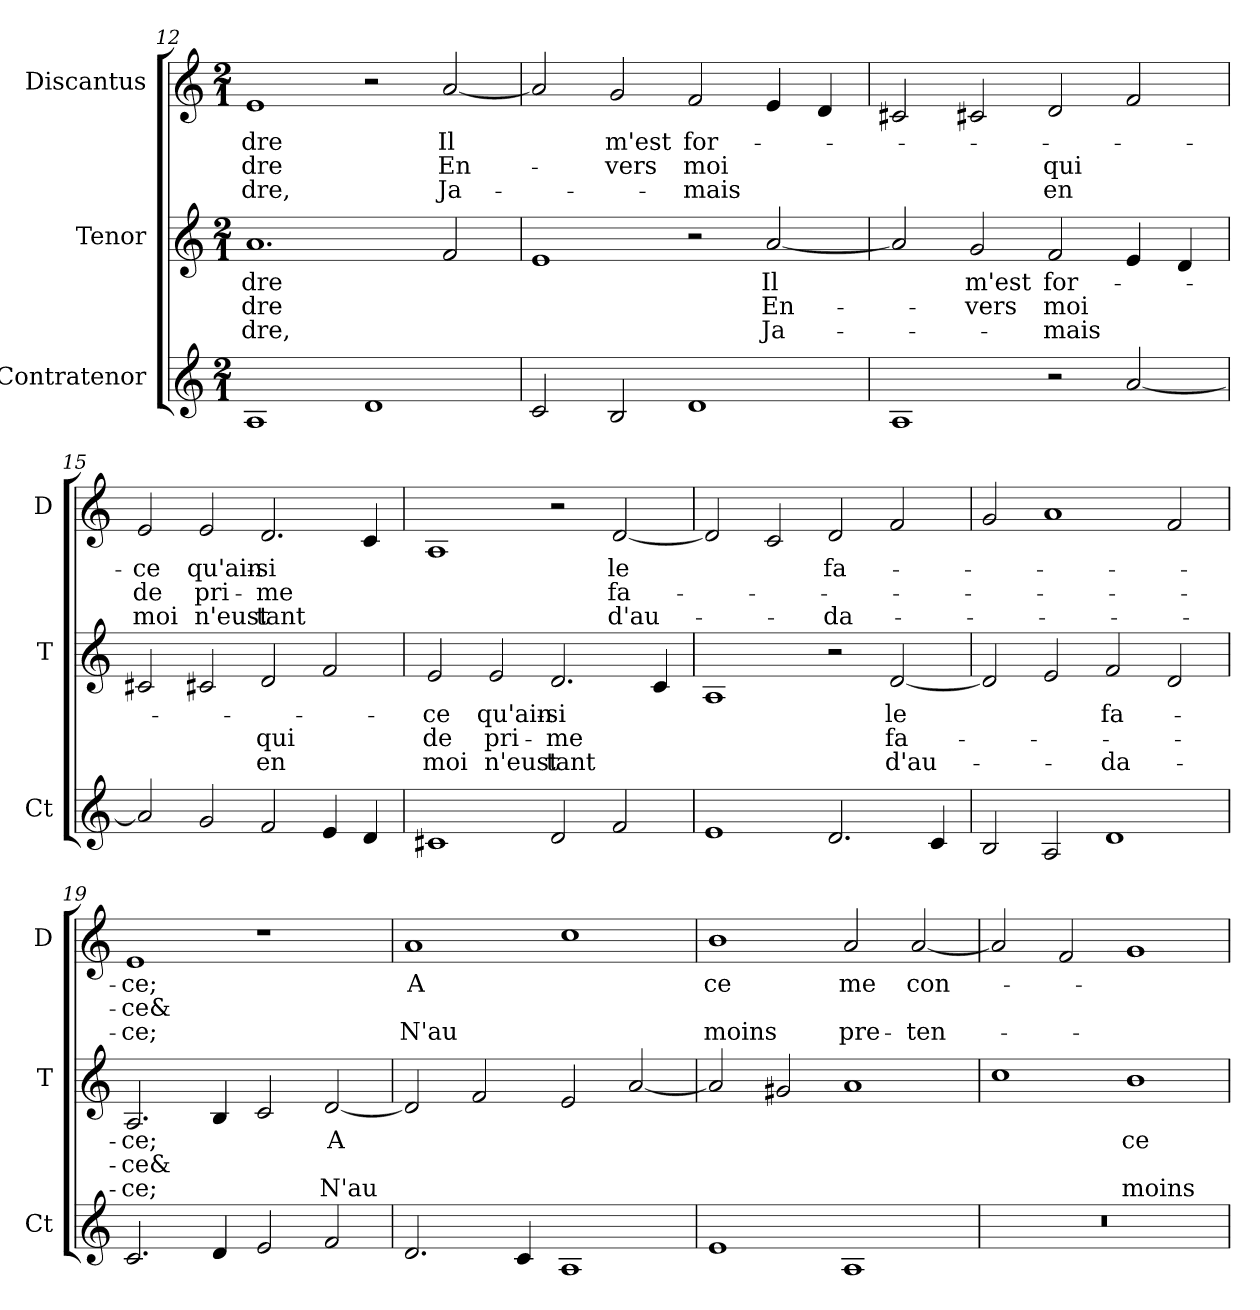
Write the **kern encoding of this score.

**kern	**kern	**text	**text	**text	**kern	**text	**text	**text
*part3	*part2	*part2	*part2	*part2	*part1	*part1	*part1	*part1
*staff3	*staff2	*staff2	*staff2	*staff2	*staff1	*staff1	*staff1	*staff1
*I"Contratenor	*I"Tenor	*	*	*	*I"Discantus	*	*	*
*I'Ct	*I'T	*	*	*	*I'D	*	*	*
*clefG2	*clefG2	*	*	*	*clefG2	*	*	*
*k[]	*k[]	*	*	*	*k[]	*	*	*
*M2/1	*M2/1	*	*	*	*M2/1	*	*	*
=12	=12	=12	=12	=12	=12	=12	=12	=12
1A	1.a	-dre	-dre	-dre,	1e	-dre	-dre	-dre,
1d	.	.	.	.	2r	.	.	.
.	2f/	.	.	.	[2a/	Il	En-	Ja-
=13	=13	=13	=13	=13	=13	=13	=13	=13
2c/	1e	.	.	.	2a/]	.	.	.
2B/	.	.	.	.	2g/	m'est	-vers	.
1d	2r	.	.	.	2f/	for-	moi	-mais
.	[2a/	Il	En-	Ja-	4e/	.	.	.
.	.	.	.	.	4d/	.	.	.
=14	=14	=14	=14	=14	=14	=14	=14	=14
1A	2a/]	.	.	.	2c#X/	.	.	.
.	2g/	m'est	-vers	.	2c#X/	.	.	.
2r	2f/	for-	moi	-mais	2d/	.	qui	en
[2a/	4e/	.	.	.	2f/	.	.	.
.	4d/	.	.	.	.	.	.	.
=15	=15	=15	=15	=15	=15	=15	=15	=15
2a/]	2c#X/	.	.	.	2e/	-ce	de	moi
2g/	2c#X/	.	.	.	2e/	qu'ain-	pri-	n'eust
2f/	2d/	.	qui	en	2.d/	-si	-me	tant
4e/	2f/	.	.	.	.	.	.	.
4d/	.	.	.	.	4c/	.	.	.
=16	=16	=16	=16	=16	=16	=16	=16	=16
1c#X	2e/	-ce	de	moi	1A	.	.	.
.	2e/	qu'ain-	pri-	n'eust	.	.	.	.
2d/	2.d/	-si	-me	tant	2r	.	.	.
2f/	.	.	.	.	[2d/	le	fa-	d'au-
.	4c/	.	.	.	.	.	.	.
=17	=17	=17	=17	=17	=17	=17	=17	=17
1e	1A	.	.	.	2d/]	.	.	.
.	.	.	.	.	2c/	.	.	.
2.d/	2r	.	.	.	2d/	fa-	.	-da-
.	[2d/	le	fa-	d'au-	2f/	.	.	.
4c/	.	.	.	.	.	.	.	.
=18	=18	=18	=18	=18	=18	=18	=18	=18
2B/	2d/]	.	.	.	2g/	.	.	.
2A/	2e/	.	.	.	1a	.	.	.
1d	2f/	fa-	.	-da-	.	.	.	.
.	2d/	.	.	.	2f/	.	.	.
=19	=19	=19	=19	=19	=19	=19	=19	=19
2.c/	2.A/	-ce;	-ce&	-ce;	1e	-ce;	-ce&	-ce;
4d/	4B/	.	.	.	.	.	.	.
2e/	2c/	.	.	.	1r	.	.	.
2f/	[2d/	A	.	N'au	.	.	.	.
=20	=20	=20	=20	=20	=20	=20	=20	=20
2.d/	2d/]	.	.	.	1a	A	.	N'au
.	2f/	.	.	.	.	.	.	.
4c/	.	.	.	.	.	.	.	.
1A	2e/	.	.	.	1cc	.	.	.
.	[2a/	.	.	.	.	.	.	.
=21	=21	=21	=21	=21	=21	=21	=21	=21
1e	2a/]	.	.	.	1b	ce	.	moins
.	2g#X/	.	.	.	.	.	.	.
1A	1a	.	.	.	2a/	me	.	pre-
.	.	.	.	.	[2a/	con-	.	-ten-
=22	=22	=22	=22	=22	=22	=22	=22	=22
0r	1cc	.	.	.	2a/]	.	.	.
.	.	.	.	.	2f/	.	.	.
.	1b	ce	.	moins	1g	.	.	.
=	=	=	=	=	=	=	=	=
*-	*-	*-	*-	*-	*-	*-	*-	*-
